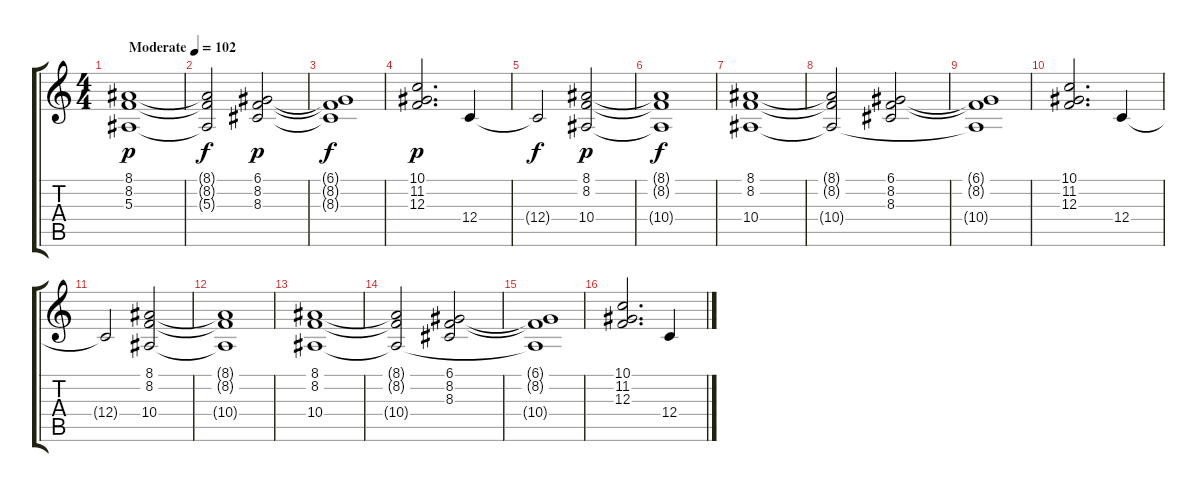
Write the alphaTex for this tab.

\track "" {instrument choiraahs}
\staff {score tabs}
\tuning (D4 A3 F3 C3 G2 D2) {hide}
\ts (4 4)
\tempo (102 "Moderate")
\clef g2
\ks c
(8.1 8.2 5.3).1{dy p instrument choiraahs} |
(8.1{t} 8.2{t} 5.3{t}).2{dy f} (6.1 8.2 8.3).2{dy p} |
(6.1{t} 8.2{t} 8.3{t}).1{dy f} |
(10.1 11.2 12.3).2{d dy p} 12.4.4 |
12.4{t}.2{dy f} (8.1 8.2 10.4).2{dy p} |
(8.1{t} 8.2{t} 10.4{t}).1{dy f} |
(8.1 8.2 10.4).1 |
(8.1{t} 8.2{t} 10.4{t}).2 (6.1 8.2 8.3).2 |
(6.1{t} 8.2{t} 10.4{t}).1 |
(10.1 11.2 12.3).2{d} 12.4.4 |
12.4{t}.2 (8.1 8.2 10.4).2 |
(8.1{t} 8.2{t} 10.4{t}).1 |
(8.1 8.2 10.4).1 |
(8.1{t} 8.2{t} 10.4{t}).2 (6.1 8.2 8.3).2 |
(6.1{t} 8.2{t} 10.4{t}).1 |
(10.1 11.2 12.3).2{d} 12.4.4
